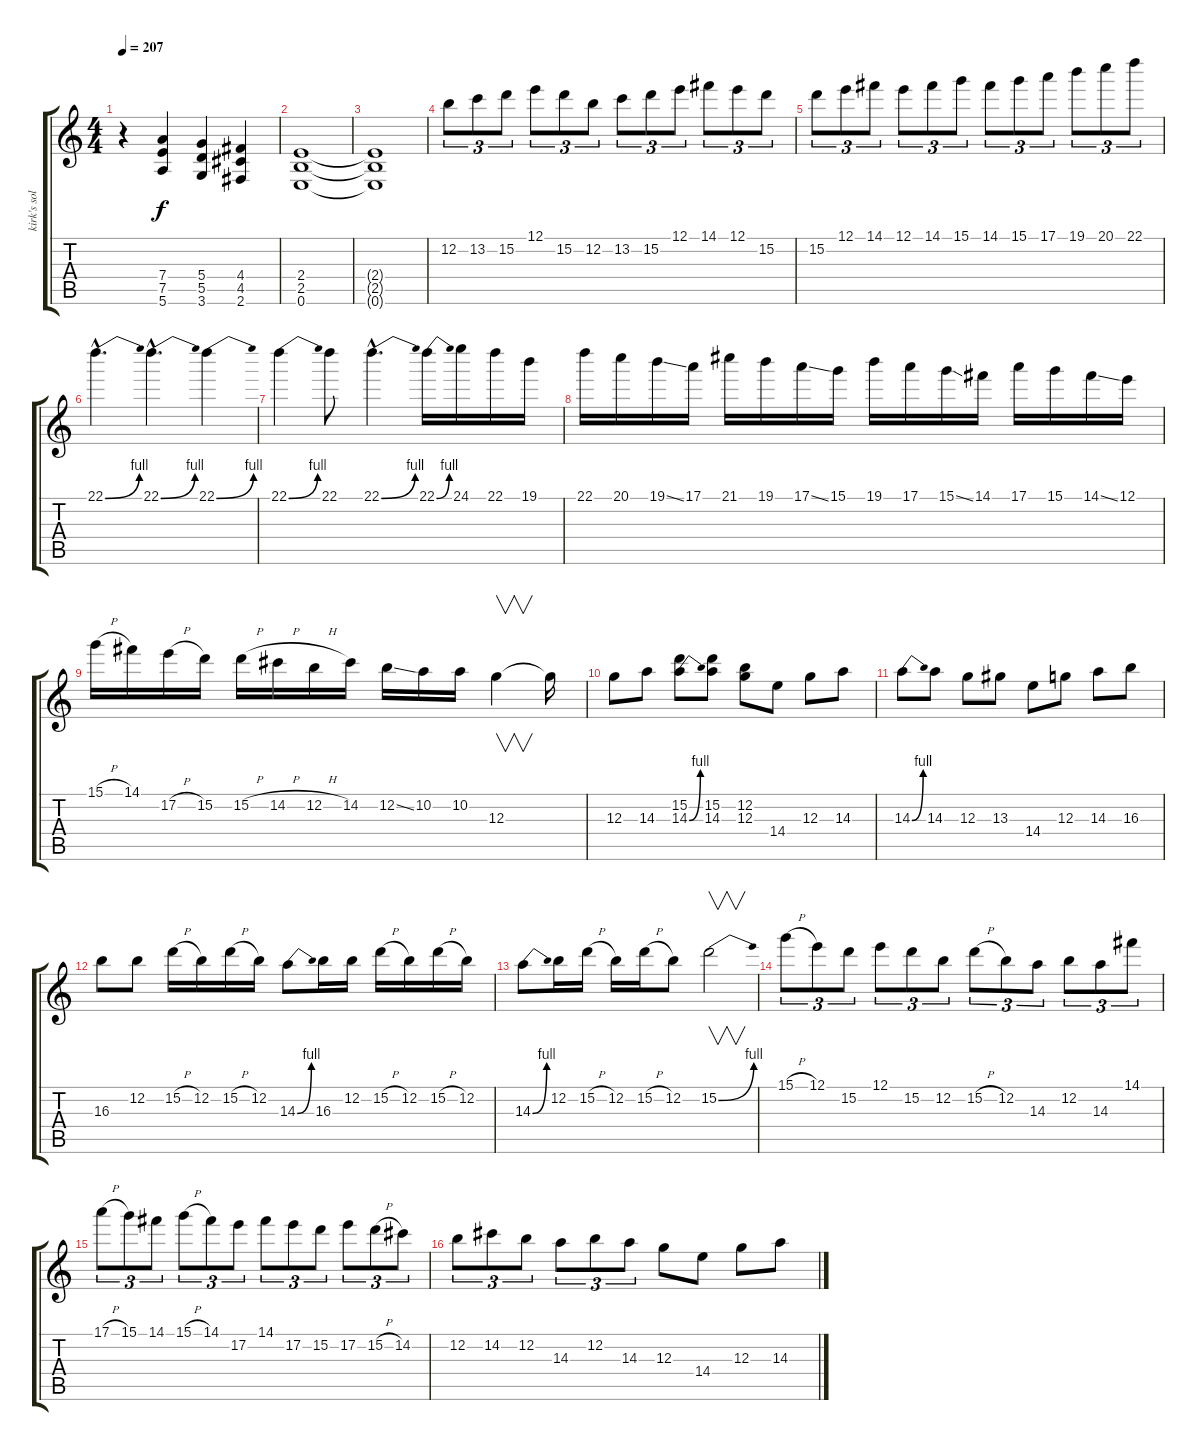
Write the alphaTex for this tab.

\track ("kirk's solo" "kirk's sol") {instrument distortionguitar}
\staff {score tabs}
\tuning (E4 B3 G3 D3 A2 E2) {hide}
\ts (4 4)
\tempo 207
\clef g2
\ks c
r.4{dy f} (7.4 7.5 5.6).4 (5.4 5.5 3.6).4 (4.4 4.5 2.6).4 |
(2.4 2.5 0.6).1 |
(2.4{t} 2.5{t} 0.6{t}).1 |
12.2.8{tu (3 2)} 13.2.8{tu (3 2)} 15.2.8{tu (3 2)} 12.1.8{tu (3 2)} 15.2.8{tu (3 2)} 12.2.8{tu (3 2)} 13.2.8{tu (3 2)} 15.2.8{tu (3 2)} 12.1.8{tu (3 2)} 14.1.8{tu (3 2)} 12.1.8{tu (3 2)} 15.2.8{tu (3 2)} |
15.2.8{tu (3 2)} 12.1.8{tu (3 2)} 14.1.8{tu (3 2)} 12.1.8{tu (3 2)} 14.1.8{tu (3 2)} 15.1.8{tu (3 2)} 14.1.8{tu (3 2)} 15.1.8{tu (3 2)} 17.1.8{tu (3 2)} 19.1.8{tu (3 2)} 20.1.8{tu (3 2)} 22.1.8{tu (3 2)} |
22.1{be (bend 0 0 60 4) hac}.4{d} 22.1{be (bend 0 0 60 4) hac}.4{d} 22.1{be (bend 0 0 60 4)}.4 |
22.1{be (bend 0 0 60 4)}.4 22.1.8 22.1{be (bend 0 0 60 4) hac}.4{d} 22.1{be (bend 0 0 60 4)}.16 24.1.16 22.1.16 19.1.16 |
22.1.16 20.1.16 19.1{ss}.16 17.1.16 21.1.16 19.1.16 17.1{ss}.16 15.1.16 19.1.16 17.1.16 15.1{ss}.16 14.1.16 17.1.16 15.1.16 14.1{ss}.16 12.1.16 |
15.1{h}.16 14.1.16 17.2{h}.16 15.2.16 15.2{h}.16 14.2{h}.16 12.2{h}.16 14.2.16 12.2{ss}.16 10.2.16 10.2.16 12.3.4{v} 12.3{t}.16 |
12.3.8 14.3.8 (15.2 14.3{be (bend 0 0 60 4)}).8 (15.2 14.3).8 (12.2 12.3).8 14.4.8 12.3.8 14.3.8 |
14.3{be (bend 0 0 60 4)}.8 14.3.8 12.3.8 13.3.8 14.4.8 12.3.8 14.3.8 16.3.8 |
16.3.8 12.2.8 15.2{h}.16 12.2.16 15.2{h}.16 12.2.16 14.3{be (bend 0 0 60 4)}.8 16.3.16 12.2.16 15.2{h}.16 12.2.16 15.2{h}.16 12.2.16 |
14.3{be (bend 0 0 60 4)}.8 12.2.16 15.2{h}.16 12.2.16 15.2{h}.16 12.2.8 15.2{be (bend 0 0 60 4)}.2{v} |
15.1{h}.8{tu (3 2)} 12.1.8{tu (3 2)} 15.2.8{tu (3 2)} 12.1.8{tu (3 2)} 15.2.8{tu (3 2)} 12.2.8{tu (3 2)} 15.2{h}.8{tu (3 2)} 12.2.8{tu (3 2)} 14.3.8{tu (3 2)} 12.2.8{tu (3 2)} 14.3.8{tu (3 2)} 14.1.8{tu (3 2)} |
17.1{h}.8{tu (3 2)} 15.1.8{tu (3 2)} 14.1.8{tu (3 2)} 15.1{h}.8{tu (3 2)} 14.1.8{tu (3 2)} 17.2.8{tu (3 2)} 14.1.8{tu (3 2)} 17.2.8{tu (3 2)} 15.2.8{tu (3 2)} 17.2.8{tu (3 2)} 15.2{h}.8{tu (3 2)} 14.2.8{tu (3 2)} |
12.2.8{tu (3 2)} 14.2.8{tu (3 2)} 12.2.8{tu (3 2)} 14.3.8{tu (3 2)} 12.2.8{tu (3 2)} 14.3.8{tu (3 2)} 12.3.8 14.4.8 12.3.8 14.3{ss}.8
